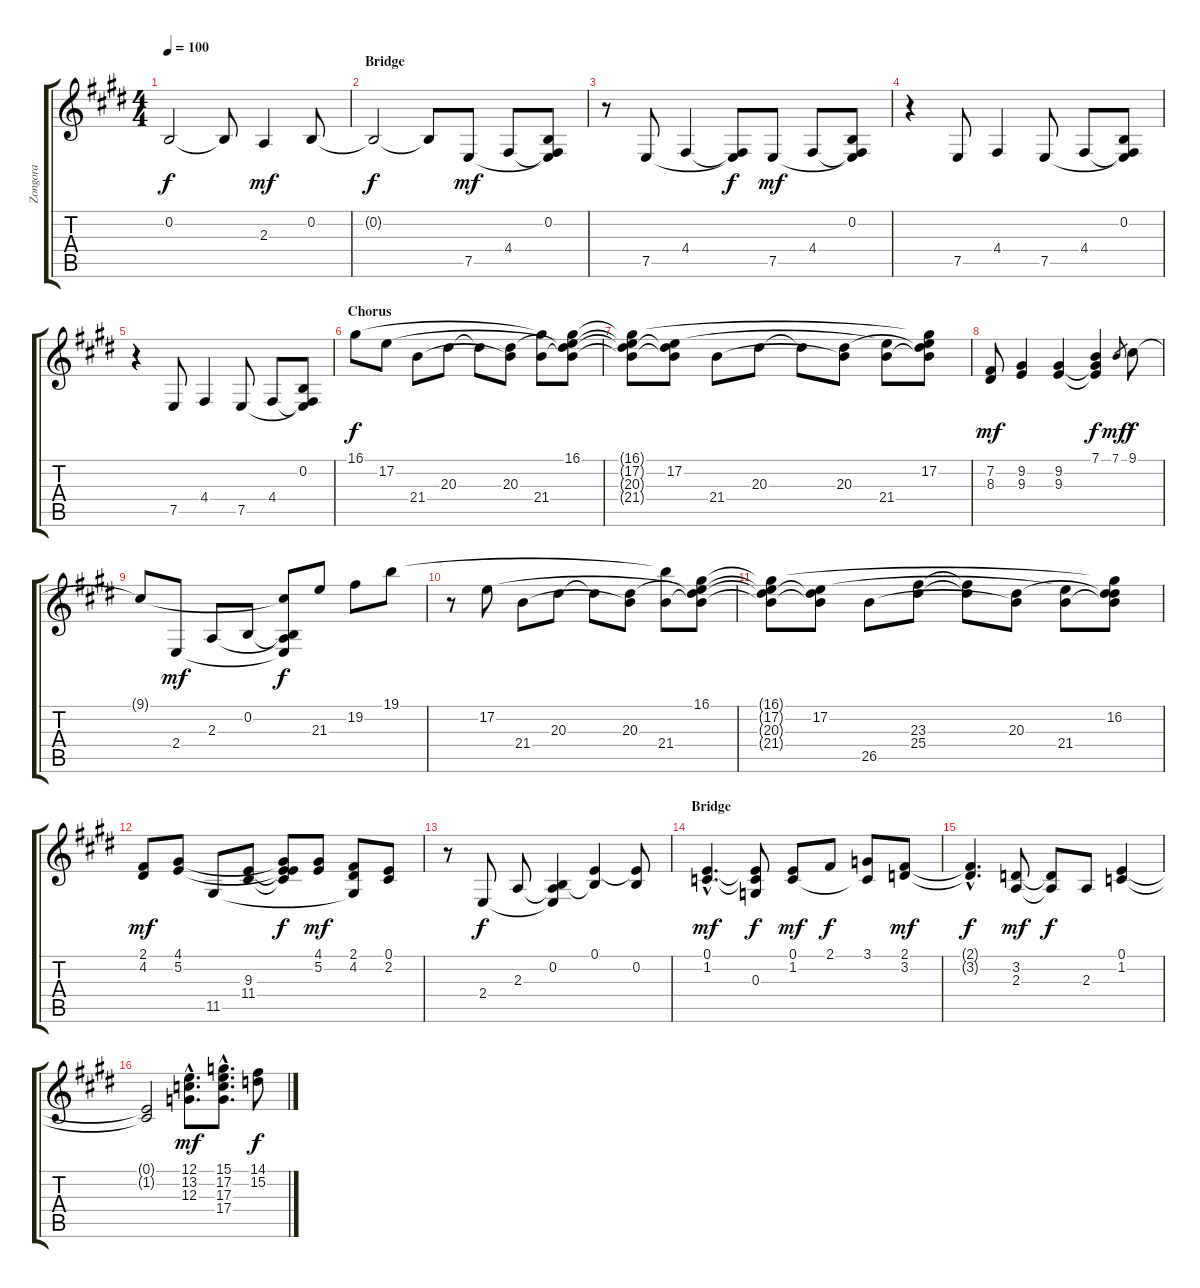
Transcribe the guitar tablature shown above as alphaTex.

\track ("Zongora" "Zongora") {instrument acousticgrandpiano}
\staff {score tabs}
\tuning (E4 B3 G3 D3 A2 E2) {hide}
\ts (4 4)
\tempo 100
\clef g2
\ks e
0.2{t}.2{dy f} 0.2{t}.8 2.3.4{dy mf} 0.2.8 |
\section ("" "Bridge")
0.2{t}.2{dy f} 0.2{t}.8 7.5.8{dy mf} 4.4.8 (0.2 4.4{t} 7.5{t}).8 |
r.8 7.5.8 4.4.4 (4.4{t} 7.5{t}).8{dy f} 7.5.8{dy mf} 4.4.8 (0.2 4.4{t} 7.5{t}).8 |
r.4 7.5.8 4.4.4 7.5.8 4.4.8 (0.2 4.4{t} 7.5{t}).8 |
r.4 7.5.8 4.4.4 7.5.8 4.4.8 (0.2 4.4{t} 7.5{t}).8 |
\section ("" "Chorus")
16.1.8{dy f} 17.2.8 21.4.8 20.3.8 20.3{t}.8 (20.3 21.4{t}).8 (16.1{t} 21.4).8 (16.1 17.2{t} 20.3{t} 21.4{t}).8 |
(16.1{t} 17.2{t} 20.3{t} 21.4{t}).8 (17.2 20.3{t} 21.4{t}).8 21.4.8 20.3.8 20.3{t}.8 (20.3 21.4{t}).8 (17.2{t} 21.4).8 (16.1{t} 17.2 20.3{t} 21.4{t}).8 |
(7.2 8.3).8{dy mf} (9.2 9.3).4 (9.2 9.3).4 (7.1 9.2{t} 9.3{t}).4{dy f} 7.1.8{gr dy mf} 9.1.8{dy f} |
9.1{t}.8 2.4.8{dy mf} 2.3.8 0.2.8 (9.1{t} 0.2{t} 2.3{t} 2.4{t}).8{dy f} 21.3.8 19.2.8 19.1.8 |
r.8 17.2.8 21.4.8 20.3.8 20.3{t}.8 (20.3 21.4{t}).8 (19.1{t} 21.4).8 (16.1 17.2{t} 20.3{t} 21.4{t}).8 |
(16.1{t} 17.2{t} 20.3{t} 21.4{t}).8 (17.2 20.3{t} 21.4{t}).8 26.5.8 (23.3 25.4).8 (23.3{t} 25.4{t}).8 (20.3 26.5{t}).8 (17.2{t} 21.4).8 (16.1{t} 16.2 20.3{t} 21.4{t}).8 |
(2.1 4.2).8{dy mf} (4.1 5.2).8 11.5.8 (9.3 11.4).8 (4.1{t} 5.2{t} 9.3{t} 11.4{t}).8{dy f} (4.1 5.2).8{dy mf} (2.1 4.2 11.5{t}).8 (0.1 2.2).8 |
r.8 2.4.8{dy f} 2.3.8 (0.2 2.3{t} 2.4{t}).4 (0.1 0.2{t}).4 (0.1{t} 0.2).8 |
\section ("" "Bridge")
(0.1{hac} 1.2{hac}).4{d dy mf} (0.1{t} 1.2{t} 0.3).8{dy f} (0.1 1.2).8{dy mf} 2.1.8{dy f} (3.1 1.2{t}).8 (2.1 3.2).8{dy mf} |
(2.1{hac t} 3.2{hac t}).4{d dy f} (3.2 2.3).8{dy mf} (3.2{t} 2.3{t}).8{dy f} 2.3.8 (0.1 1.2).4 |
(0.1{t} 1.2{t}).2 (12.1{hac} 13.2{hac} 12.3{hac}).8{d dy mf} (15.1{hac} 17.2{hac} 17.3{hac} 17.4{hac}).8{d} (14.1 15.2).8{dy f}
